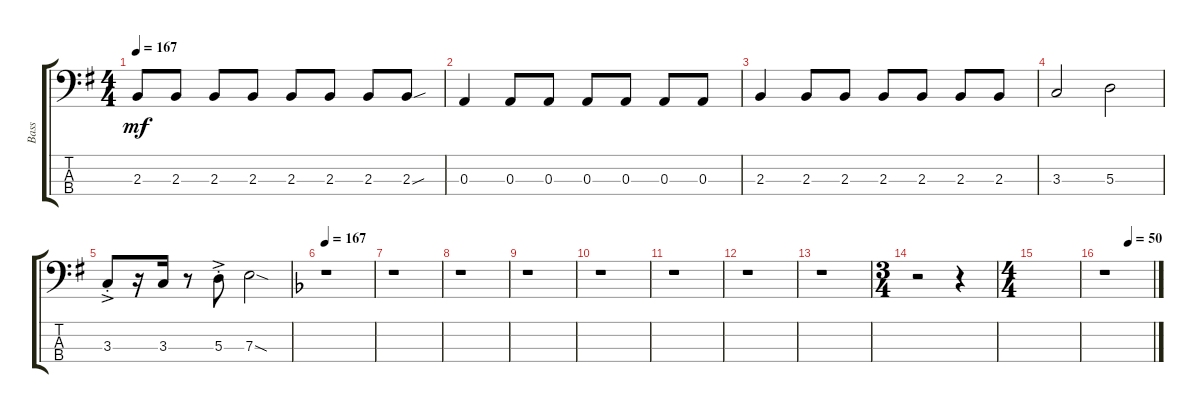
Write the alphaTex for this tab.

\track ("Bass" "Bass") {instrument electricbassfinger}
\staff {score tabs}
\tuning (G2 D2 A1 E1) {hide}
\ts (4 4)
\tempo 167
\clef f4
\ks eminor
2.3.8{dy mf} 2.3.8 2.3.8 2.3.8 2.3.8 2.3.8 2.3.8 2.3{sou}.8 |
0.3.4 0.3.8 0.3.8 0.3.8 0.3.8 0.3.8 0.3.8 |
2.3.4 2.3.8 2.3.8 2.3.8 2.3.8 2.3.8 2.3.8 |
3.3.2 5.3.2 |
3.3{ac st}.8 r.16 3.3.16 r.8 5.3{ac st}.8 7.3{sod}.2 |
\tempo 167
\ks dminor
r.1 |
r.1 |
r.1 |
r.1 |
r.1 |
r.1 |
r.1 |
r.1 |
\ts (3 4)
r.2 r.4 |
\ts (4 4)
|
\tempo (50 0.5)
r.1
